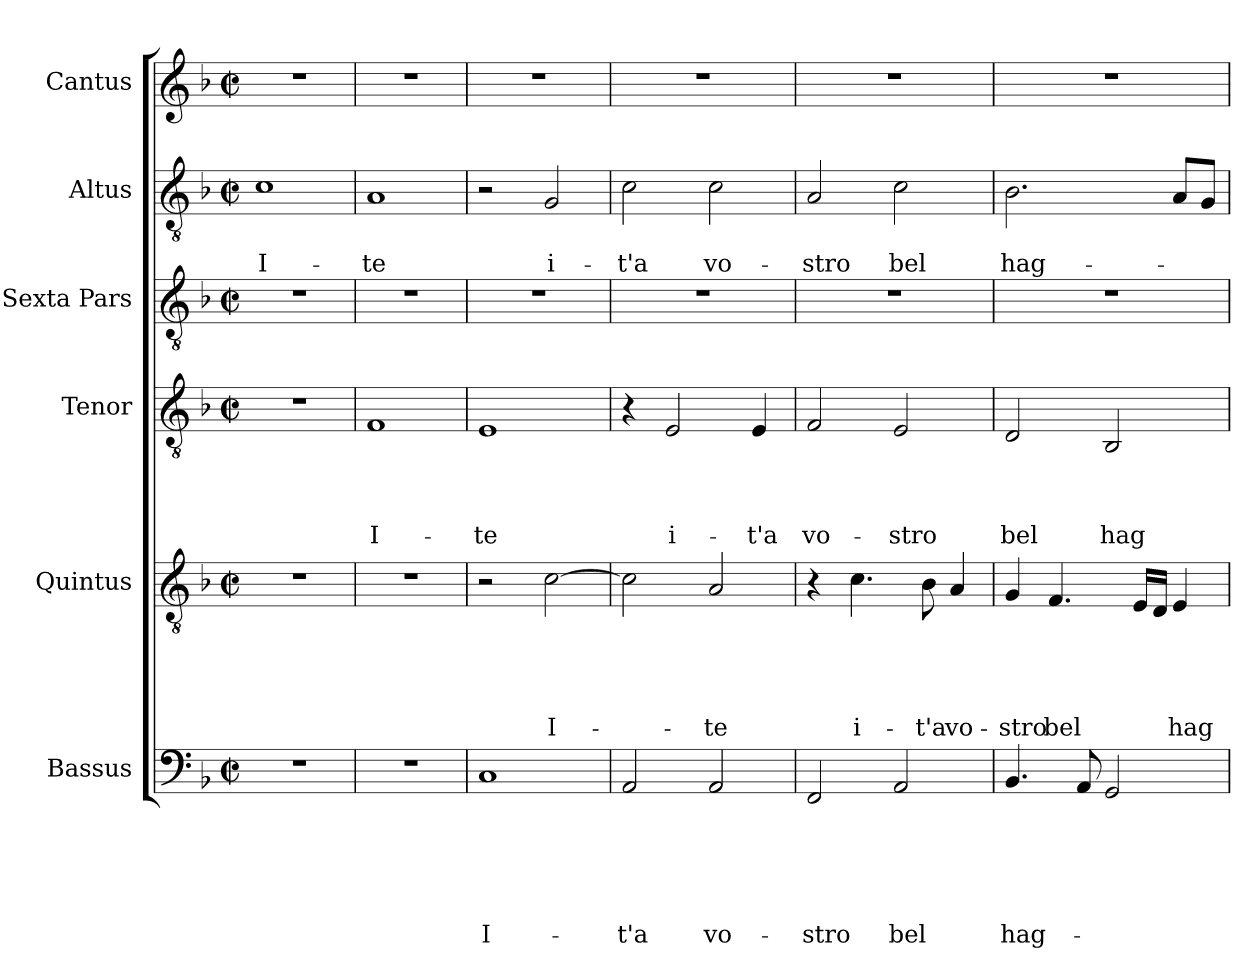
**kern	**text	**text	**text	**text	**text	**text	**kern	**text	**text	**text	**text	**text	**kern	**text	**text	**text	**text	**kern	**kern	**text	**text	**kern
*part6	*part6	*part6	*part6	*part6	*part6	*part6	*part5	*part5	*part5	*part5	*part5	*part5	*part4	*part4	*part4	*part4	*part4	*part3	*part2	*part2	*part2	*part1
*staff6	*staff6	*staff6	*staff6	*staff6	*staff6	*staff6	*staff5	*staff5	*staff5	*staff5	*staff5	*staff5	*staff4	*staff4	*staff4	*staff4	*staff4	*staff3	*staff2	*staff2	*staff2	*staff1
*I"Bassus	*	*	*	*	*	*	*I"Quintus	*	*	*	*	*	*I"Tenor	*	*	*	*	*I"Sexta Pars	*I"Altus	*	*	*I"Cantus
*clefF4	*	*	*	*	*	*	*clefGv2	*	*	*	*	*	*clefGv2	*	*	*	*	*clefGv2	*clefGv2	*	*	*clefG2
*k[b-]	*	*	*	*	*	*	*k[b-]	*	*	*	*	*	*k[b-]	*	*	*	*	*k[b-]	*k[b-]	*	*	*k[b-]
*F:	*	*	*	*	*	*	*F:	*	*	*	*	*	*F:	*	*	*	*	*F:	*F:	*	*	*F:
*M2/2	*	*	*	*	*	*	*M2/2	*	*	*	*	*	*M2/2	*	*	*	*	*M2/2	*M2/2	*	*	*M2/2
*met(c|)	*	*	*	*	*	*	*met(c|)	*	*	*	*	*	*met(c|)	*	*	*	*	*met(c|)	*met(c|)	*	*	*met(c|)
=1	=1	=1	=1	=1	=1	=1	=1	=1	=1	=1	=1	=1	=1	=1	=1	=1	=1	=1	=1	=1	=1	=1
1r	.	.	.	.	.	.	1r	.	.	.	.	.	1r	.	.	.	.	1r	1c	.	I-	1r
=2	=2	=2	=2	=2	=2	=2	=2	=2	=2	=2	=2	=2	=2	=2	=2	=2	=2	=2	=2	=2	=2	=2
1r	.	.	.	.	.	.	1r	.	.	.	.	.	1F	.	.	.	I-	1r	1A	.	-te	1r
=3	=3	=3	=3	=3	=3	=3	=3	=3	=3	=3	=3	=3	=3	=3	=3	=3	=3	=3	=3	=3	=3	=3
1C	.	.	.	.	.	I-	2r	.	.	.	.	.	1E	.	.	.	-te	1r	2r	.	.	1r
.	.	.	.	.	.	.	[2c\	.	.	.	.	I-	.	.	.	.	.	.	2G/	.	i-	.
=4	=4	=4	=4	=4	=4	=4	=4	=4	=4	=4	=4	=4	=4	=4	=4	=4	=4	=4	=4	=4	=4	=4
2AA/	.	.	.	.	.	-t'a	2c\]	.	.	.	.	.	4r	.	.	.	.	1r	2c\	.	-t'a	1r
.	.	.	.	.	.	.	.	.	.	.	.	.	2E/	.	.	.	i-	.	.	.	.	.
2AA/	.	.	.	.	.	vo-	2A/	.	.	.	.	-te	.	.	.	.	.	.	2c\	.	vo-	.
.	.	.	.	.	.	.	.	.	.	.	.	.	4E/	.	.	.	-t'a	.	.	.	.	.
=5	=5	=5	=5	=5	=5	=5	=5	=5	=5	=5	=5	=5	=5	=5	=5	=5	=5	=5	=5	=5	=5	=5
2FF/	.	.	.	.	.	-stro	4r	.	.	.	.	.	2F/	.	.	.	vo-	1r	2A/	.	-stro	1r
.	.	.	.	.	.	.	4.c\	.	.	.	.	i-	.	.	.	.	.	.	.	.	.	.
2AA/	.	.	.	.	.	bel	.	.	.	.	.	.	2E/	.	.	.	-stro	.	2c\	.	bel	.
.	.	.	.	.	.	.	8B-\	.	.	.	.	-t'a	.	.	.	.	.	.	.	.	.	.
.	.	.	.	.	.	.	4A/	.	.	.	.	vo-	.	.	.	.	.	.	.	.	.	.
!!LO:LB:g=z
=6	=6	=6	=6	=6	=6	=6	=6	=6	=6	=6	=6	=6	=6	=6	=6	=6	=6	=6	=6	=6	=6	=6
4.BB-/	.	.	.	.	.	hag-	4G/	.	.	.	.	-stro	2D/	.	.	.	bel	1r	2.B-\	.	hag-	1r
.	.	.	.	.	.	.	4.F/	.	.	.	.	bel	.	.	.	.	.	.	.	.	.	.
8AA/	.	.	.	.	.	.	.	.	.	.	.	.	.	.	.	.	.	.	.	.	.	.
2GG/	.	.	.	.	.	.	.	.	.	.	.	.	2BB-/	.	.	.	hag-	.	.	.	.	.
.	.	.	.	.	.	.	16E/LL	.	.	.	.	.	.	.	.	.	.	.	.	.	.	.
.	.	.	.	.	.	.	16D/JJ	.	.	.	.	.	.	.	.	.	.	.	.	.	.	.
.	.	.	.	.	.	.	4E/	.	.	.	.	hag-	.	.	.	.	.	.	8A/L	.	.	.
.	.	.	.	.	.	.	.	.	.	.	.	.	.	.	.	.	.	.	8G/J	.	.	.
=	=	=	=	=	=	=	=	=	=	=	=	=	=	=	=	=	=	=	=	=	=	=
*-	*-	*-	*-	*-	*-	*-	*-	*-	*-	*-	*-	*-	*-	*-	*-	*-	*-	*-	*-	*-	*-	*-
